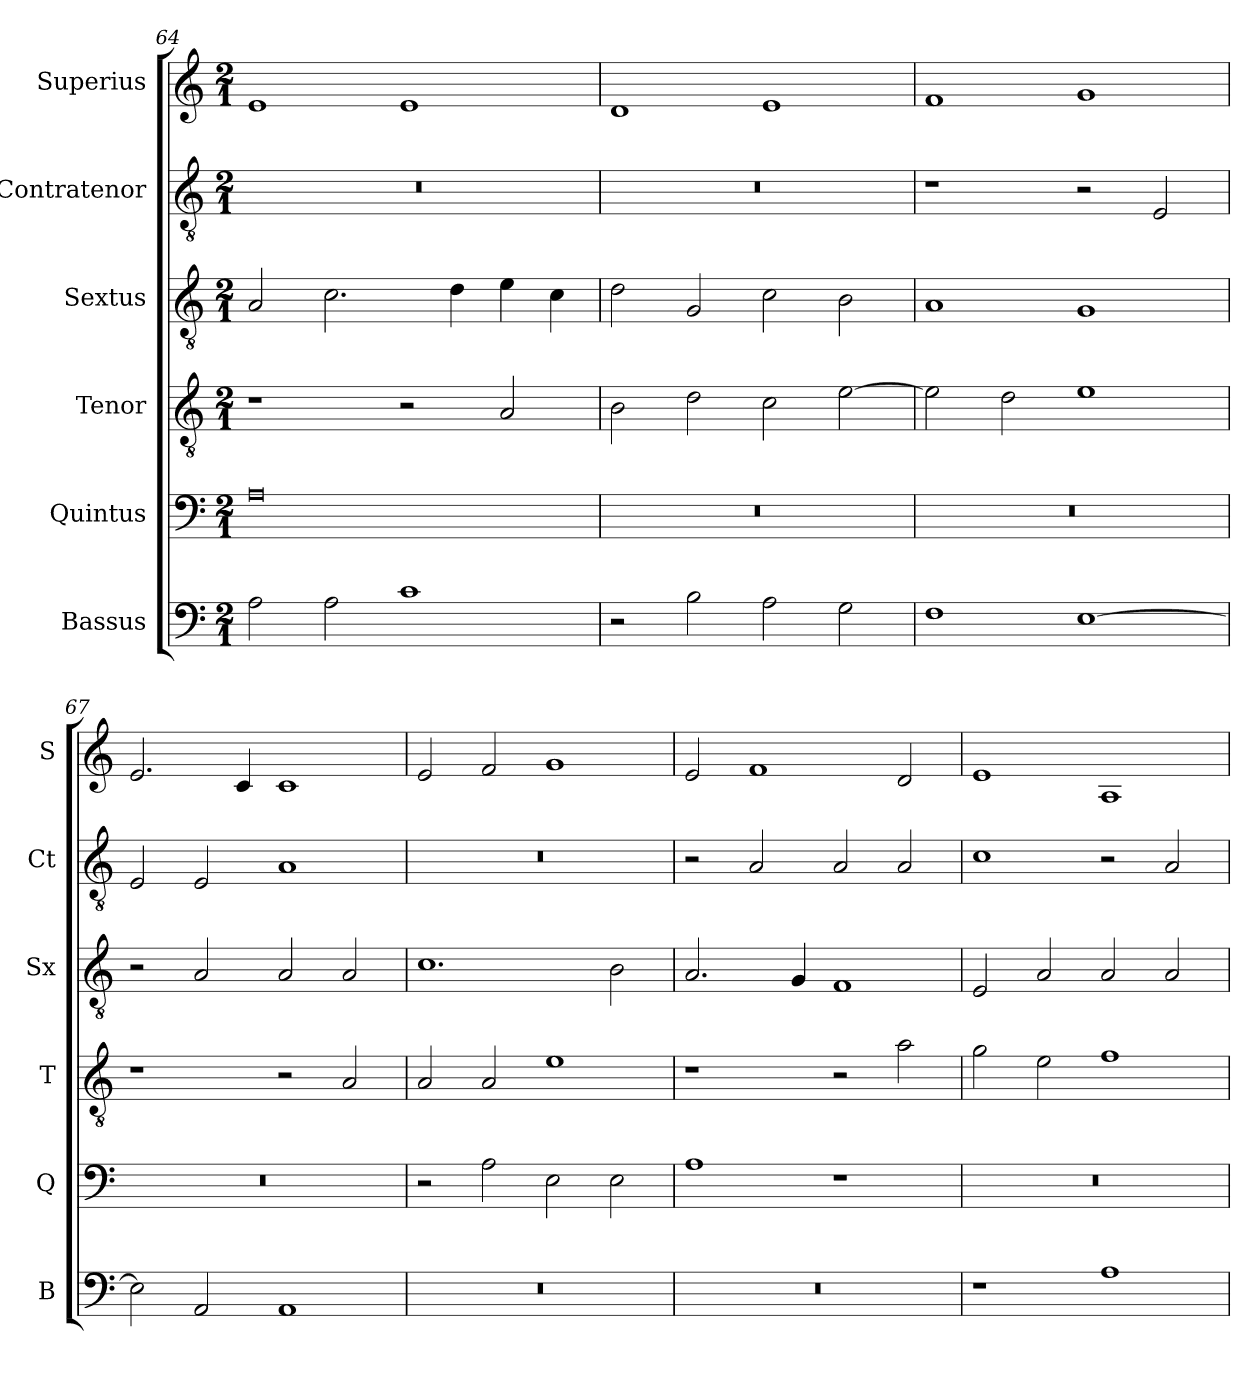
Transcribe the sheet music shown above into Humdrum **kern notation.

**kern	**kern	**kern	**kern	**kern	**kern
*part6	*part5	*part4	*part3	*part2	*part1
*staff6	*staff5	*staff4	*staff3	*staff2	*staff1
*I"Bassus	*I"Quintus	*I"Tenor	*I"Sextus	*I"Contratenor	*I"Superius
*I'B	*I'Q	*I'T	*I'Sx	*I'Ct	*I'S
*clefF4	*clefF4	*clefGv2	*clefGv2	*clefGv2	*clefG2
*k[]	*k[]	*k[]	*k[]	*k[]	*k[]
*M2/1	*M2/1	*M2/1	*M2/1	*M2/1	*M2/1
=64	=64	=64	=64	=64	=64
2A\	0A	1r	2A/	0r	1e
2A\	.	.	2.c\	.	.
1c	.	2r	.	.	1e
.	.	.	4d\	.	.
.	.	2A/	4e\	.	.
.	.	.	4c\	.	.
=65	=65	=65	=65	=65	=65
2r	0r	2B\	2d\	0r	1d
2B\	.	2d\	2G/	.	.
2A\	.	2c\	2c\	.	1e
2G\	.	[2e\	2B\	.	.
=66	=66	=66	=66	=66	=66
1F	0r	2e\]	1A	1r	1f
.	.	2d\	.	.	.
[1E	.	1e	1G	2r	1g
.	.	.	.	2E/	.
=67	=67	=67	=67	=67	=67
2E\]	0r	1r	2r	2E/	2.e/
2AA/	.	.	2A/	2E/	.
.	.	.	.	.	4c/
1AA	.	2r	2A/	1A	1c
.	.	2A/	2A/	.	.
=68	=68	=68	=68	=68	=68
0r	2r	2A/	1.c	0r	2e/
.	2A\	2A/	.	.	2f/
.	2E\	1e	.	.	1g
.	2E\	.	2B\	.	.
=69	=69	=69	=69	=69	=69
0r	1A	1r	2.A/	2r	2e/
.	.	.	.	2A/	1f
.	.	.	4G/	.	.
.	1r	2r	1F	2A/	.
.	.	2a\	.	2A/	2d/
=70	=70	=70	=70	=70	=70
1r	0r	2g\	2E/	1c	1e
.	.	2e\	2A/	.	.
1A	.	1f	2A/	2r	1A
.	.	.	2A/	2A/	.
=	=	=	=	=	=
*-	*-	*-	*-	*-	*-
